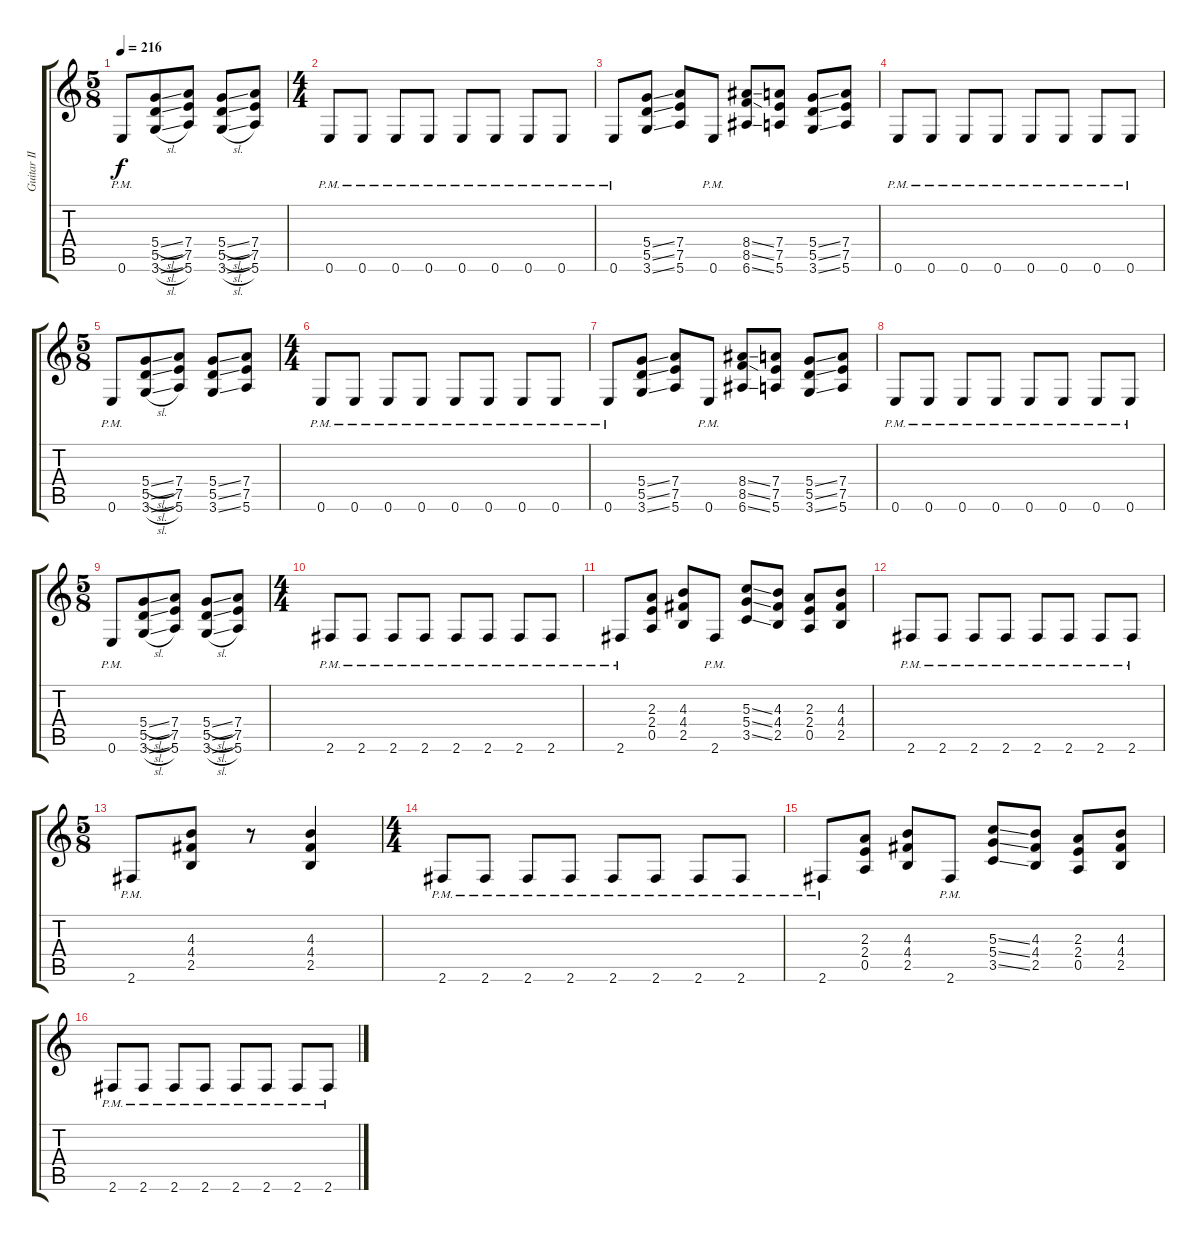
\track ("Guitar II" "Guitar II") {instrument distortionguitar}
\staff {score tabs}
\tuning (E4 B3 G3 D3 A2 E2) {hide}
\ts (5 8)
\tempo 216
\clef g2
\ks c
0.6{pm}.8{dy f} (5.4{sl} 5.5{sl} 3.6{sl}).8 (7.4 7.5 5.6).8 (5.4{sl} 5.5{sl} 3.6{sl}).8 (7.4 7.5 5.6).8 |
\ts (4 4)
0.6{pm}.8 0.6{pm}.8 0.6{pm}.8 0.6{pm}.8 0.6{pm}.8 0.6{pm}.8 0.6{pm}.8 0.6{pm}.8 |
0.6{pm}.8 (5.4{ss} 5.5{ss} 3.6{ss}).8 (7.4 7.5 5.6).8 0.6{pm}.8 (8.4{ss} 8.5{ss} 6.6{ss}).8 (7.4 7.5 5.6).8 (5.4{ss} 5.5{ss} 3.6{ss}).8 (7.4 7.5 5.6).8 |
0.6{pm}.8 0.6{pm}.8 0.6{pm}.8 0.6{pm}.8 0.6{pm}.8 0.6{pm}.8 0.6{pm}.8 0.6{pm}.8 |
\ts (5 8)
0.6{pm}.8 (5.4{sl} 5.5{sl} 3.6{sl}).8 (7.4 7.5 5.6).8 (5.4{ss} 5.5{ss} 3.6{ss}).8 (7.4 7.5 5.6).8 |
\ts (4 4)
0.6{pm}.8 0.6{pm}.8 0.6{pm}.8 0.6{pm}.8 0.6{pm}.8 0.6{pm}.8 0.6{pm}.8 0.6{pm}.8 |
0.6{pm}.8 (5.4{ss} 5.5{ss} 3.6{ss}).8 (7.4 7.5 5.6).8 0.6{pm}.8 (8.4{ss} 8.5{ss} 6.6{ss}).8 (7.4 7.5 5.6).8 (5.4{ss} 5.5{ss} 3.6{ss}).8 (7.4 7.5 5.6).8 |
0.6{pm}.8 0.6{pm}.8 0.6{pm}.8 0.6{pm}.8 0.6{pm}.8 0.6{pm}.8 0.6{pm}.8 0.6{pm}.8 |
\ts (5 8)
0.6{pm}.8 (5.4{sl} 5.5{sl} 3.6{sl}).8 (7.4 7.5 5.6).8 (5.4{sl} 5.5{sl} 3.6{sl}).8 (7.4 7.5 5.6).8 |
\ts (4 4)
2.6{pm}.8 2.6{pm}.8 2.6{pm}.8 2.6{pm}.8 2.6{pm}.8 2.6{pm}.8 2.6{pm}.8 2.6{pm}.8 |
2.6{pm}.8 (2.3 2.4 0.5).8 (4.3 4.4 2.5).8 2.6{pm}.8 (5.3{ss} 5.4{ss} 3.5{ss}).8 (4.3 4.4 2.5).8 (2.3 2.4 0.5).8 (4.3 4.4 2.5).8 |
2.6{pm}.8 2.6{pm}.8 2.6{pm}.8 2.6{pm}.8 2.6{pm}.8 2.6{pm}.8 2.6{pm}.8 2.6{pm}.8 |
\ts (5 8)
2.6{pm}.8 (4.3 4.4 2.5).8 r.8 (4.3 4.4 2.5).4 |
\ts (4 4)
2.6{pm}.8 2.6{pm}.8 2.6{pm}.8 2.6{pm}.8 2.6{pm}.8 2.6{pm}.8 2.6{pm}.8 2.6{pm}.8 |
2.6{pm}.8 (2.3 2.4 0.5).8 (4.3 4.4 2.5).8 2.6{pm}.8 (5.3{ss} 5.4{ss} 3.5{ss}).8 (4.3 4.4 2.5).8 (2.3 2.4 0.5).8 (4.3 4.4 2.5).8 |
2.6{pm}.8 2.6{pm}.8 2.6{pm}.8 2.6{pm}.8 2.6{pm}.8 2.6{pm}.8 2.6{pm}.8 2.6{pm}.8
